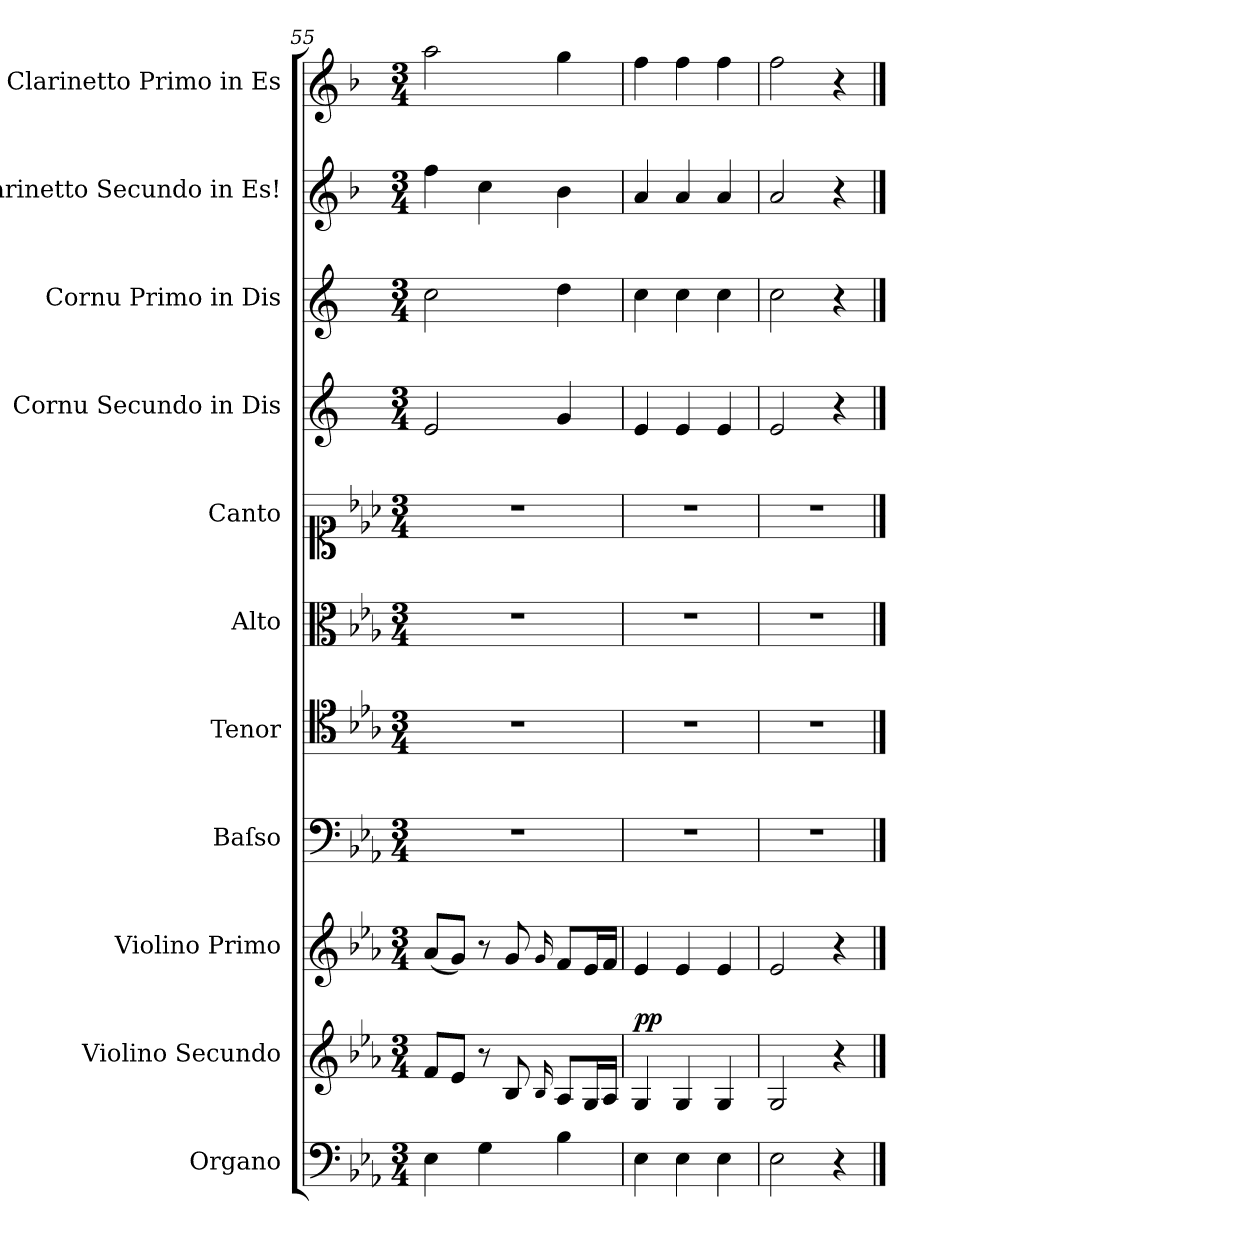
**kern	**kern	**dynam	**kern	**dynam	**kern	**kern	**kern	**kern	**kern	**kern	**kern	**kern
*part11	*part10	*part10	*part9	*part9	*part8	*part7	*part6	*part5	*part4	*part3	*part2	*part1
*staff11	*staff10	*staff10	*staff9	*staff9	*staff8	*staff7	*staff6	*staff5	*staff4	*staff3	*staff2	*staff1
*I"Organo	*I"Violino Secundo	*	*I"Violino Primo	*	*I"Baſso	*I"Tenor	*I"Alto	*I"Canto	*I"Cornu Secundo in Dis	*I"Cornu Primo in Dis	*I"Clarinetto Secundo in Es!	*I"Clarinetto Primo in Es
*I'org	*I'vl 2	*	*I'vl 1	*	*I'B	*I'T	*I'A	*	*I'cor 2 in Dis	*I'cor 1 in Dis	*	*
*clefF4	*clefG2	*	*clefG2	*	*clefF4	*clefC4	*clefC3	*clefC1	*clefG2	*clefG2	*clefG2	*clefG2
*	*	*	*	*	*	*	*	*	*ITrd-2c-3	*ITrd-2c-3	*ITrd1c2	*ITrd1c2
*k[b-e-a-]	*k[b-e-a-]	*	*k[b-e-a-]	*	*k[b-e-a-]	*k[b-e-a-]	*k[b-e-a-]	*k[b-e-a-]	*k[b-e-a-]	*k[b-e-a-]	*k[b-e-a-]	*k[b-e-a-]
*E-:	*E-:	*	*E-:	*	*E-:	*E-:	*E-:	*E-:	*E-:	*E-:	*E-:	*E-:
*M3/4	*M3/4	*	*M3/4	*	*M3/4	*M3/4	*M3/4	*M3/4	*M3/4	*M3/4	*M3/4	*M3/4
=55	=55	=55	=55	=55	=55	=55	=55	=55	=55	=55	=55	=55
4E-\	8f/L	.	(<8a-/L	.	2.r	2.r	2.r	2.r	2g/	2ee-\	4ee-\	2gg\
.	8e-/J	.	8g/J)	.	.	.	.	.	.	.	.	.
4G\	8r	.	8r	.	.	.	.	.	.	.	4b-\	.
.	8B-/	.	8g/	.	.	.	.	.	.	.	.	.
.	16qqB-/	.	16qqg/	.	.	.	.	.	.	.	.	.
4B-\	8A-/L	.	8f/L	.	.	.	.	.	4b-/	4ff\	4a-\	4ff\
.	16G/L	.	16e-/L	.	.	.	.	.	.	.	.	.
.	16A-/JJ	.	16f/JJ	.	.	.	.	.	.	.	.	.
=56	=56	=56	=56	=56	=56	=56	=56	=56	=56	=56	=56	=56
!	!	!LO:DY:a	!	!LO:DY:a	!	!	!	!	!	!	!	!
4E-\	4G/	pp.	4e-/	p&colon;	2.r	2.r	2.r	2.r	4g/	4ee-\	4g/	4ee-\
4E-\	4G/	.	4e-/	.	.	.	.	.	4g/	4ee-\	4g/	4ee-\
4E-\	4G/	.	4e-/	.	.	.	.	.	4g/	4ee-\	4g/	4ee-\
=57	=57	=57	=57	=57	=57	=57	=57	=57	=57	=57	=57	=57
2E-\	2G/	.	2e-/	.	2.r	2.r	2.r	2.r	2g/	2ee-\	2g/	2ee-\
4r	4r	.	4r	.	.	.	.	.	4r	4r	4r	4r
==	==	==	==	==	==	==	==	==	==	==	==	==
*-	*-	*-	*-	*-	*-	*-	*-	*-	*-	*-	*-	*-
